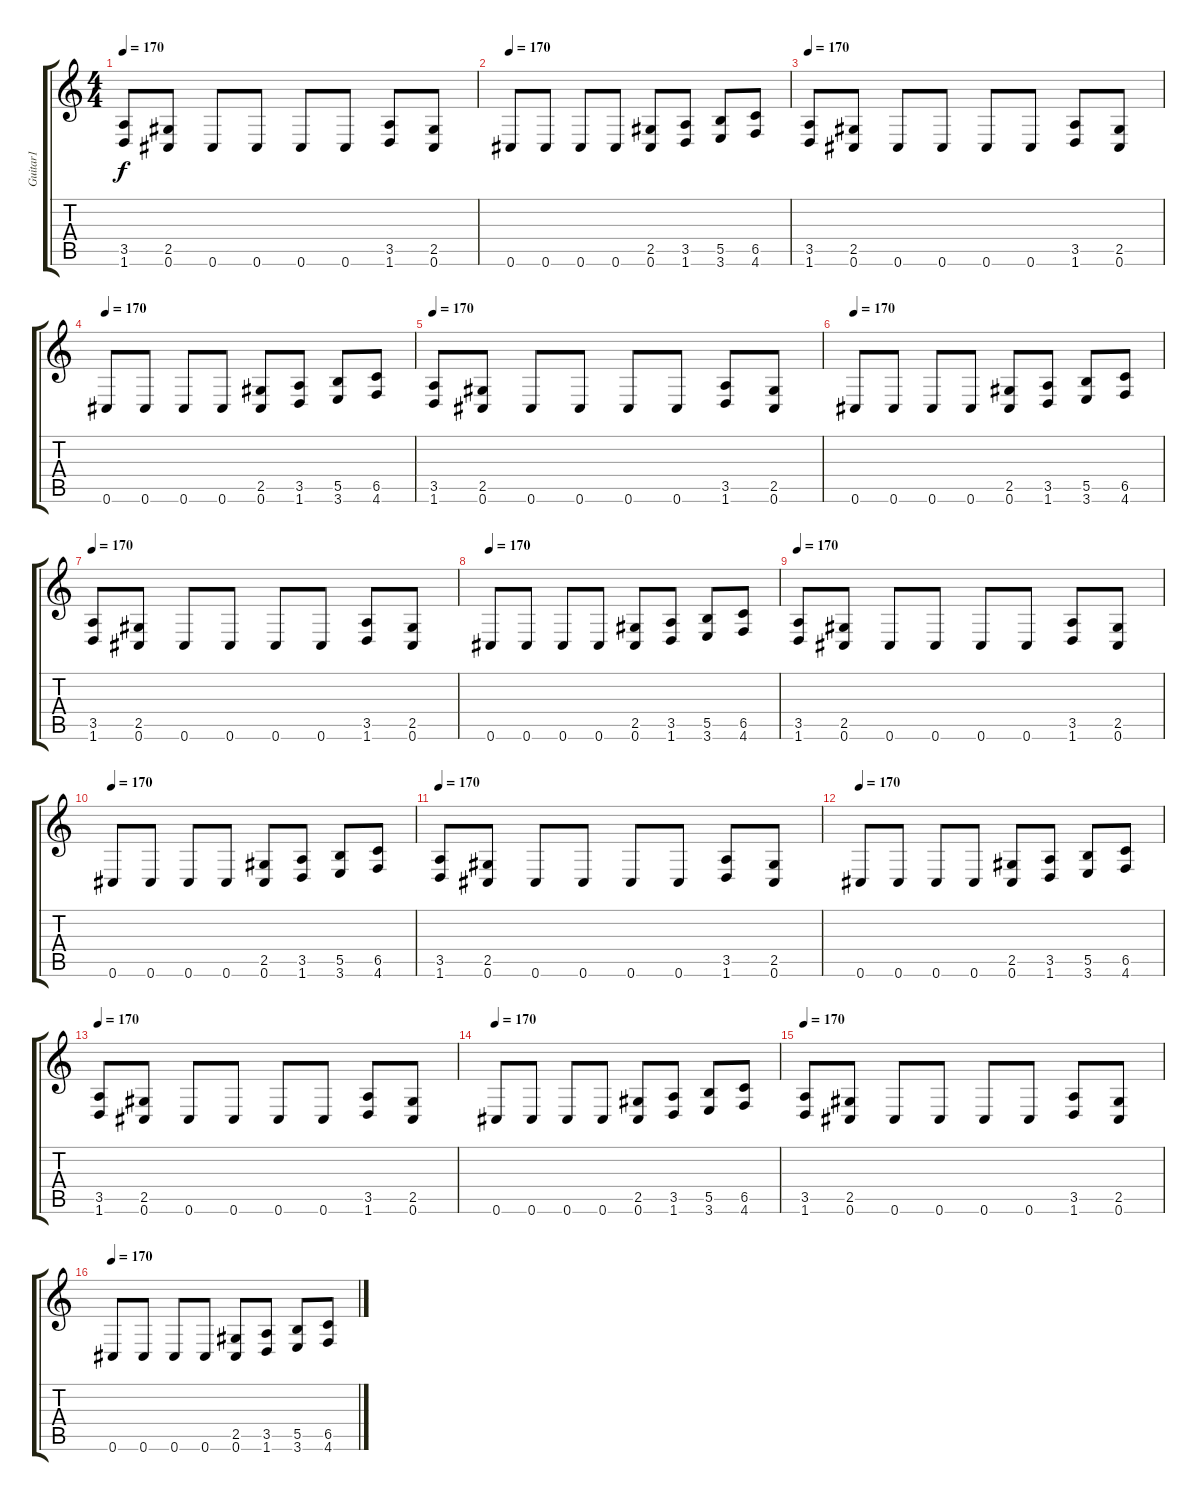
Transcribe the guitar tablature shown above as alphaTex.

\track ("Guitar1" "Guitar1") {instrument distortionguitar}
\staff {score tabs}
\tuning (Db4 Ab3 E3 B2 Gb2 Db2) {hide}
\ts (4 4)
\tempo 170
\clef g2
\ks c
(3.5 1.6).8{dy f} (2.5 0.6).8 0.6.8 0.6.8 0.6.8 0.6.8 (3.5 1.6).8 (2.5 0.6).8 |
\tempo 170
0.6.8 0.6.8 0.6.8 0.6.8 (2.5 0.6).8 (3.5 1.6).8 (5.5 3.6).8 (6.5 4.6).8 |
\tempo 170
(3.5 1.6).8 (2.5 0.6).8 0.6.8 0.6.8 0.6.8 0.6.8 (3.5 1.6).8 (2.5 0.6).8 |
\tempo 170
0.6.8 0.6.8 0.6.8 0.6.8 (2.5 0.6).8 (3.5 1.6).8 (5.5 3.6).8 (6.5 4.6).8 |
\tempo 170
(3.5 1.6).8 (2.5 0.6).8 0.6.8 0.6.8 0.6.8 0.6.8 (3.5 1.6).8 (2.5 0.6).8 |
\tempo 170
0.6.8 0.6.8 0.6.8 0.6.8 (2.5 0.6).8 (3.5 1.6).8 (5.5 3.6).8 (6.5 4.6).8 |
\tempo 170
(3.5 1.6).8 (2.5 0.6).8 0.6.8 0.6.8 0.6.8 0.6.8 (3.5 1.6).8 (2.5 0.6).8 |
\tempo 170
0.6.8 0.6.8 0.6.8 0.6.8 (2.5 0.6).8 (3.5 1.6).8 (5.5 3.6).8 (6.5 4.6).8 |
\tempo 170
(3.5 1.6).8 (2.5 0.6).8 0.6.8 0.6.8 0.6.8 0.6.8 (3.5 1.6).8 (2.5 0.6).8 |
\tempo 170
0.6.8 0.6.8 0.6.8 0.6.8 (2.5 0.6).8 (3.5 1.6).8 (5.5 3.6).8 (6.5 4.6).8 |
\tempo 170
(3.5 1.6).8 (2.5 0.6).8 0.6.8 0.6.8 0.6.8 0.6.8 (3.5 1.6).8 (2.5 0.6).8 |
\tempo 170
0.6.8 0.6.8 0.6.8 0.6.8 (2.5 0.6).8 (3.5 1.6).8 (5.5 3.6).8 (6.5 4.6).8 |
\tempo 170
(3.5 1.6).8 (2.5 0.6).8 0.6.8 0.6.8 0.6.8 0.6.8 (3.5 1.6).8 (2.5 0.6).8 |
\tempo 170
0.6.8 0.6.8 0.6.8 0.6.8 (2.5 0.6).8 (3.5 1.6).8 (5.5 3.6).8 (6.5 4.6).8 |
\tempo 170
(3.5 1.6).8 (2.5 0.6).8 0.6.8 0.6.8 0.6.8 0.6.8 (3.5 1.6).8 (2.5 0.6).8 |
\tempo 170
0.6.8 0.6.8 0.6.8 0.6.8 (2.5 0.6).8 (3.5 1.6).8 (5.5 3.6).8 (6.5 4.6).8
